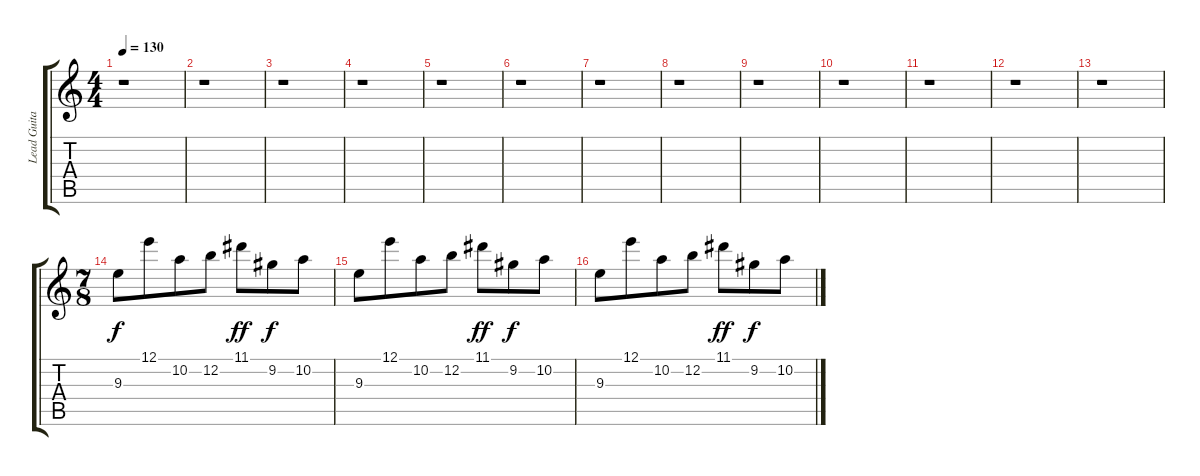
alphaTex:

\track ("Lead Guitar 1" "Lead Guita") {instrument overdrivenguitar}
\staff {score tabs}
\tuning (E4 B3 G3 D3 A2 E2) {hide}
\ts (4 4)
\tempo 130
\clef g2
\ks c
r.1{dy f} |
r.1 |
r.1 |
r.1 |
r.1 |
r.1 |
r.1 |
r.1 |
r.1 |
r.1 |
r.1 |
r.1 |
r.1 |
\ts (7 8)
9.3.8{balance 11} 12.1.8 10.2.8 12.2.8 11.1.8{dy ff} 9.2.8{dy f} 10.2.8 |
9.3.8 12.1.8 10.2.8 12.2.8 11.1.8{dy ff} 9.2.8{dy f} 10.2.8 |
9.3.8 12.1.8 10.2.8 12.2.8 11.1.8{dy ff} 9.2.8{dy f} 10.2.8
